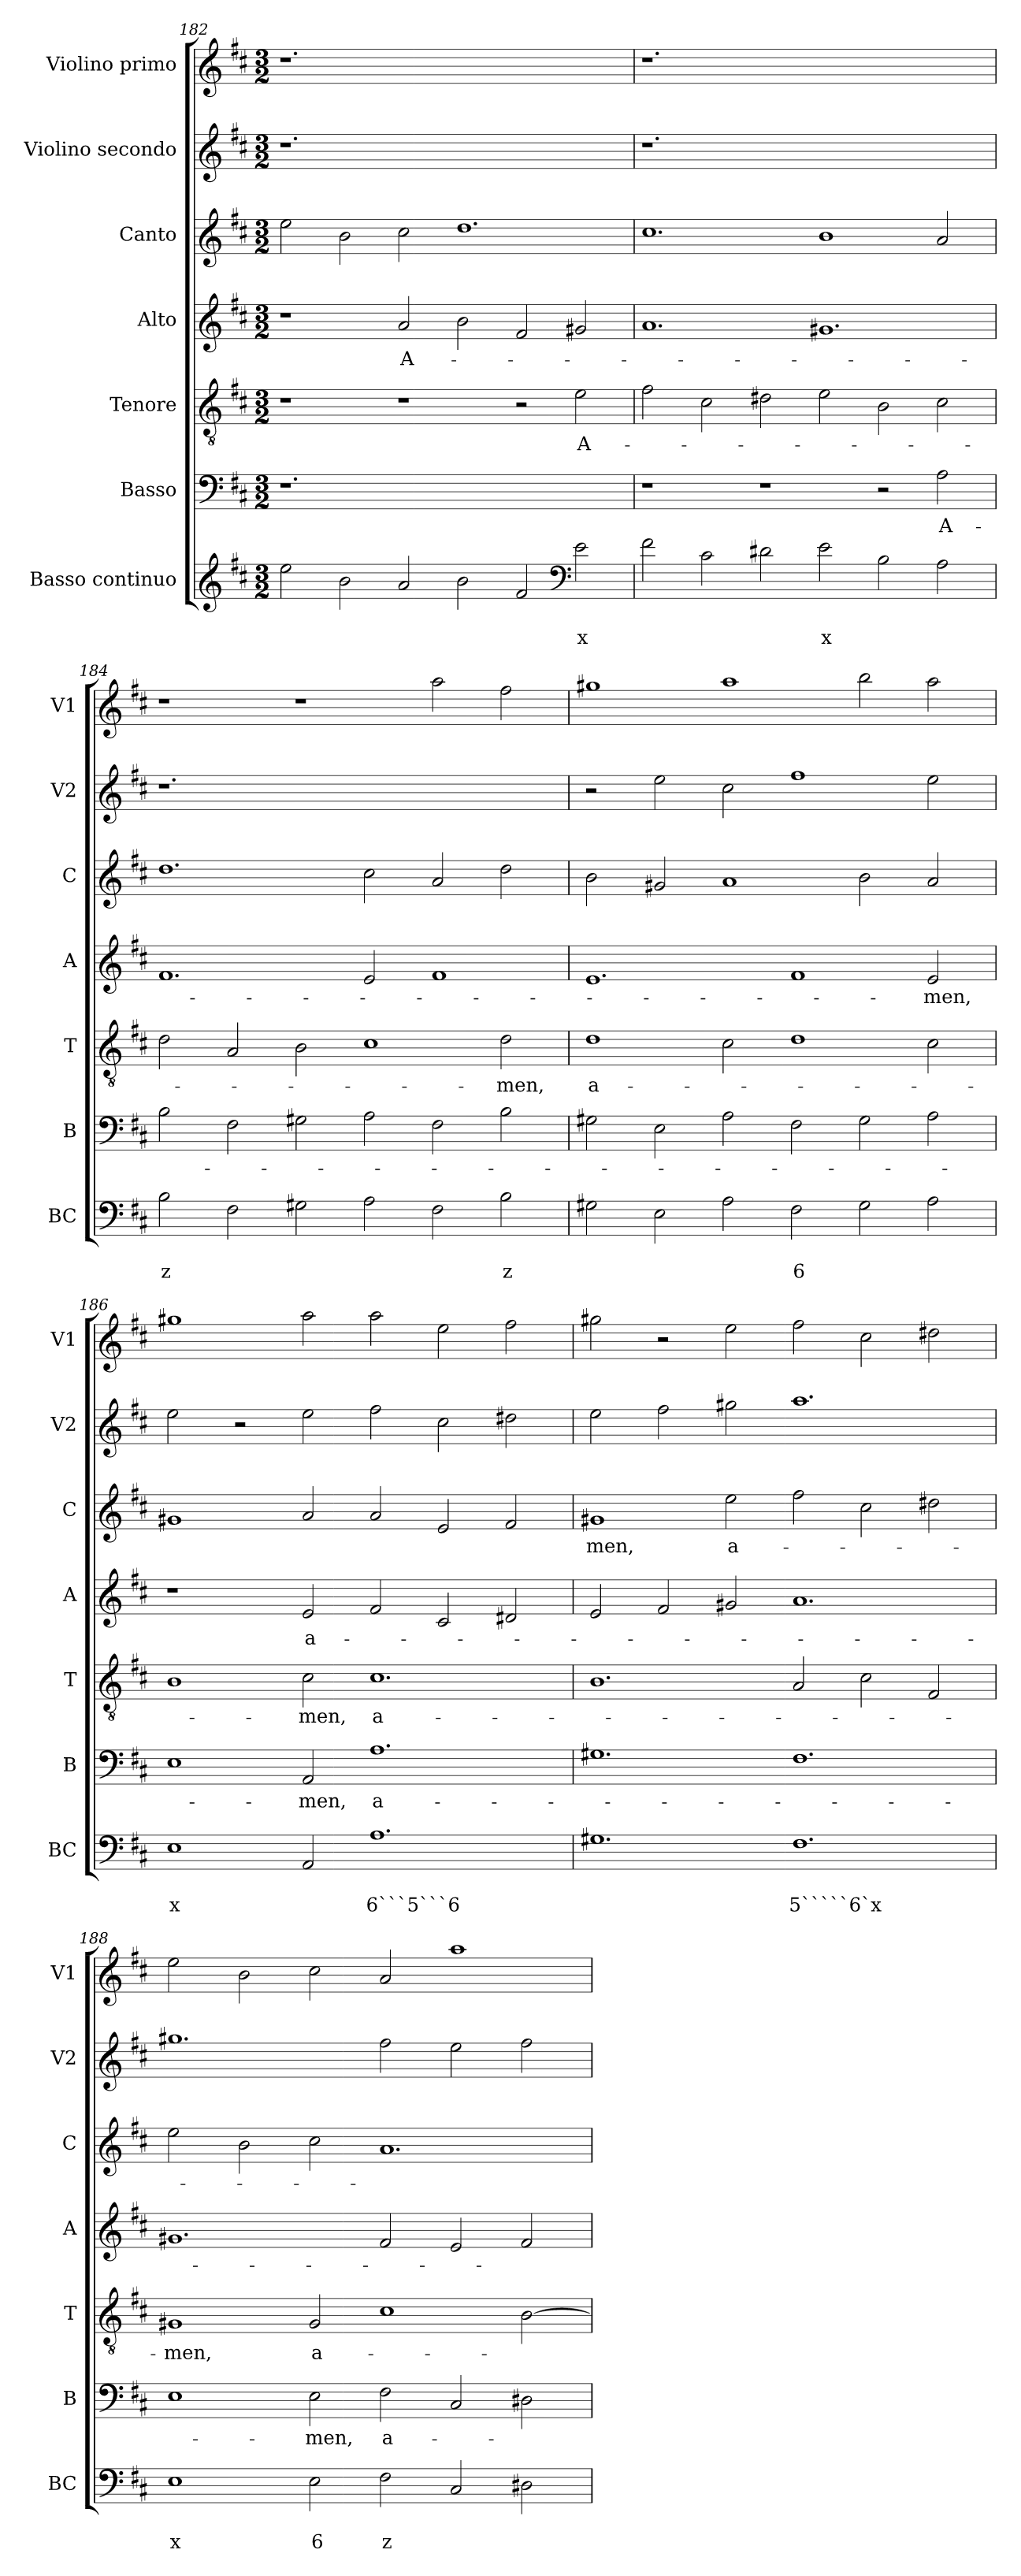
**kern	**text	**text	**kern	**text	**kern	**text	**kern	**text	**kern	**text	**kern	**kern
*part7	*part7	*part7	*part6	*part6	*part5	*part5	*part4	*part4	*part3	*part3	*part2	*part1
*staff7	*staff7	*staff7	*staff6	*staff6	*staff5	*staff5	*staff4	*staff4	*staff3	*staff3	*staff2	*staff1
*I"Basso continuo	*	*	*I"Basso	*	*I"Tenore	*	*I"Alto	*	*I"Canto	*	*I"Violino secondo	*I"Violino primo
*I'BC	*	*	*I'B	*	*I'T	*	*I'A	*	*I'C	*	*I'V2	*I'V1
*clefG2	*	*	*clefF4	*	*clefGv2	*	*clefG2	*	*clefG2	*	*clefG2	*clefG2
*k[f#c#]	*	*	*k[f#c#]	*	*k[f#c#]	*	*k[f#c#]	*	*k[f#c#]	*	*k[f#c#]	*k[f#c#]
*D:	*	*	*D:	*	*D:	*	*D:	*	*D:	*	*D:	*D:
*M3/2	*	*	*M3/2	*	*M3/2	*	*M3/2	*	*M3/2	*	*M3/2	*M3/2
=182	=182	=182	=182	=182	=182	=182	=182	=182	=182	=182	=182	=182
2ee\	.	.	1.r	.	1r	.	1r	.	2ee\	.	1.r	1.r
2b\	.	.	.	.	.	.	.	.	2b\	.	.	.
!	!	!	!	!	!	!	!	!LO:LY:b	!	!	!	!
2a/	.	.	.	.	1r	.	2a/	A-	2cc#\	.	.	.
2b\	.	.	1.ryy	.	.	.	2b\	.	1.dd	.	1.ryy	1.ryy
2f#/	.	.	.	.	2r	.	2f#/	.	.	.	.	.
*clefF4	*	*	*	*	*	*	*	*	*	*	*	*
!	!	!LO:LY:b	!	!	!	!LO:LY:b	!	!	!	!	!	!
2e\	.	x	.	.	2e\	A-	2g#X/	.	.	.	.	.
=183	=183	=183	=183	=183	=183	=183	=183	=183	=183	=183	=183	=183
2f#\	.	.	1r	.	2f#\	.	1.a	.	1.cc#	.	1.r	1.r
2c#\	.	.	.	.	2c#\	.	.	.	.	.	.	.
2d#X\	.	.	1r	.	2d#X\	.	.	.	.	.	.	.
!	!	!LO:LY:b	!	!	!	!	!	!	!	!	!	!
2e\	.	x	.	.	2e\	.	1.g#X	.	1b	.	1.ryy	1.ryy
2B\	.	.	2r	.	2B\	.	.	.	.	.	.	.
!	!	!	!	!LO:LY:b	!	!	!	!	!	!	!	!
2A\	.	.	2A\	A-	2c#\	.	.	.	2a/	.	.	.
!!LO:LB:g=z
=184	=184	=184	=184	=184	=184	=184	=184	=184	=184	=184	=184	=184
!	!	!LO:LY:b	!	!	!	!	!	!	!	!	!	!
2B\	.	z	2B\	.	2d\	.	1.f#	.	1.dd	.	1.r	1r
2F#\	.	.	2F#\	.	2A/	.	.	.	.	.	.	.
2G#X\	.	.	2G#X\	.	2B\	.	.	.	.	.	.	1r
2A\	.	.	2A\	.	1c#	.	2e/	.	2cc#\	.	1.ryy	.
2F#\	.	.	2F#\	.	.	.	1f#	.	2a/	.	.	2aa\
!	!	!LO:LY:b	!	!	!	!LO:LY:b	!	!	!	!	!	!
2B\	.	z	2B\	.	2d\	-men,	.	.	2dd\	.	.	2ff#\
=185	=185	=185	=185	=185	=185	=185	=185	=185	=185	=185	=185	=185
!	!	!	!	!	!	!LO:LY:b	!	!	!	!	!	!
2G#X\	.	.	2G#X\	.	1d	a-	1.e	.	2b\	.	2r	1gg#X
2E\	.	.	2E\	.	.	.	.	.	2g#X/	.	2ee\	.
2A\	.	.	2A\	.	2c#\	.	.	.	1a	.	2cc#\	1aa
!	!	!LO:LY:b	!	!	!	!	!	!	!	!	!	!
2F#\	.	6	2F#\	.	1d	.	1f#	.	.	.	1ff#	.
2G#\	.	.	2G#\	.	.	.	.	.	2b\	.	.	2bb\
!	!	!	!	!	!	!	!	!LO:LY:b	!	!	!	!
2A\	.	.	2A\	.	2c#\	.	2e/	-men,	2a/	.	2ee\	2aa\
=186	=186	=186	=186	=186	=186	=186	=186	=186	=186	=186	=186	=186
!	!	!LO:LY:b	!	!	!	!	!	!	!	!	!	!
1E	.	x	1E	.	1B	.	1r	.	1g#X	.	2ee\	1gg#X
.	.	.	.	.	.	.	.	.	.	.	2r	.
!	!	!	!	!LO:LY:b	!	!LO:LY:b	!	!LO:LY:b	!	!	!	!
2AA/	.	.	2AA/	-men,	2c#\	-men,	2e/	a-	2a/	.	2ee\	2aa\
!	!	!LO:LY:b	!	!LO:LY:b	!	!LO:LY:b	!	!	!	!	!	!
1.A	.	6```5```6	1.A	a-	1.c#	a-	2f#/	.	2a/	.	2ff#\	2aa\
.	.	.	.	.	.	.	2c#/	.	2e/	.	2cc#\	2ee\
.	.	.	.	.	.	.	2d#X/	.	2f#/	.	2dd#X\	2ff#\
=187	=187	=187	=187	=187	=187	=187	=187	=187	=187	=187	=187	=187
!	!	!	!	!	!	!	!	!	!	!LO:LY:b	!	!
1.G#X	.	.	1.G#X	.	1.B	.	2e/	.	1g#X	-men,	2ee\	2gg#X\
.	.	.	.	.	.	.	2f#/	.	.	.	2ff#\	2r
!	!	!	!	!	!	!	!	!	!	!LO:LY:b	!	!
.	.	.	.	.	.	.	2g#X/	.	2ee\	a-	2gg#X\	2ee\
!	!	!LO:LY:b	!	!	!	!	!	!	!	!	!	!
1.F#	.	5`````6`x	1.F#	.	2A/	.	1.a	.	2ff#\	.	1.aa	2ff#\
.	.	.	.	.	2c#\	.	.	.	2cc#\	.	.	2cc#\
.	.	.	.	.	2F#/	.	.	.	2dd#X\	.	.	2dd#X\
=188	=188	=188	=188	=188	=188	=188	=188	=188	=188	=188	=188	=188
!	!	!LO:LY:b	!	!	!	!LO:LY:b	!	!	!	!	!	!
1E	.	x	1E	.	1G#X	-men,	1.g#X	.	2ee\	.	1.gg#X	2ee\
.	.	.	.	.	.	.	.	.	2b\	.	.	2b\
!	!	!LO:LY:b	!	!LO:LY:b	!	!LO:LY:b	!	!	!	!	!	!
2E\	.	6	2E\	-men,	2G#/	a-	.	.	2cc#\	.	.	2cc#\
!	!	!LO:LY:b	!	!LO:LY:b	!	!	!	!	!	!	!	!
2F#\	.	z	2F#\	a-	1c#	.	2f#/	.	1.a	.	2ff#\	2a/
2C#/	.	.	2C#/	.	.	.	2e/	.	.	.	2ee\	1aa
2D#X\	.	.	2D#X\	.	[2B\	.	2f#/	.	.	.	2ff#\	.
=	=	=	=	=	=	=	=	=	=	=	=	=
*-	*-	*-	*-	*-	*-	*-	*-	*-	*-	*-	*-	*-
